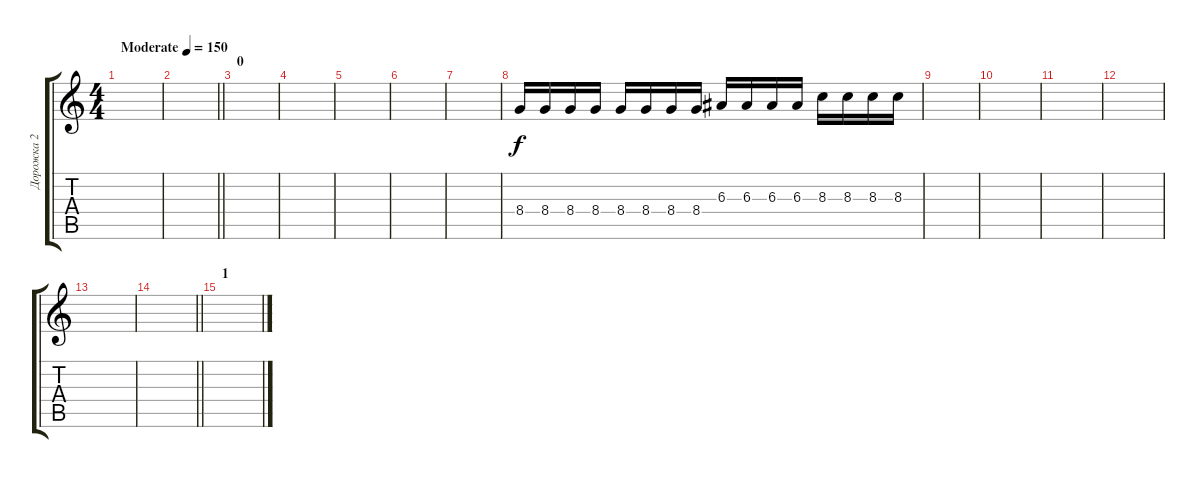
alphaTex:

\track ("Дорожка 2" "Дорожка 2") {instrument distortionguitar}
\staff {score tabs}
\tuning (Db4 Ab3 E3 B2 Gb2 B1) {hide}
\ts (4 4)
\tempo (150 "Moderate")
\clef g2
\ks c
|
\barLineRight lightlight
|
\section ("" "0")
|
|
|
|
|
8.4.16 8.4.16 8.4.16 8.4.16 8.4.16 8.4.16 8.4.16 8.4.16 6.3.16 6.3.16 6.3.16 6.3.16 8.3.16 8.3.16 8.3.16 8.3.16 |
|
|
|
|
|
\barLineRight lightlight
|
\section ("" "1")
